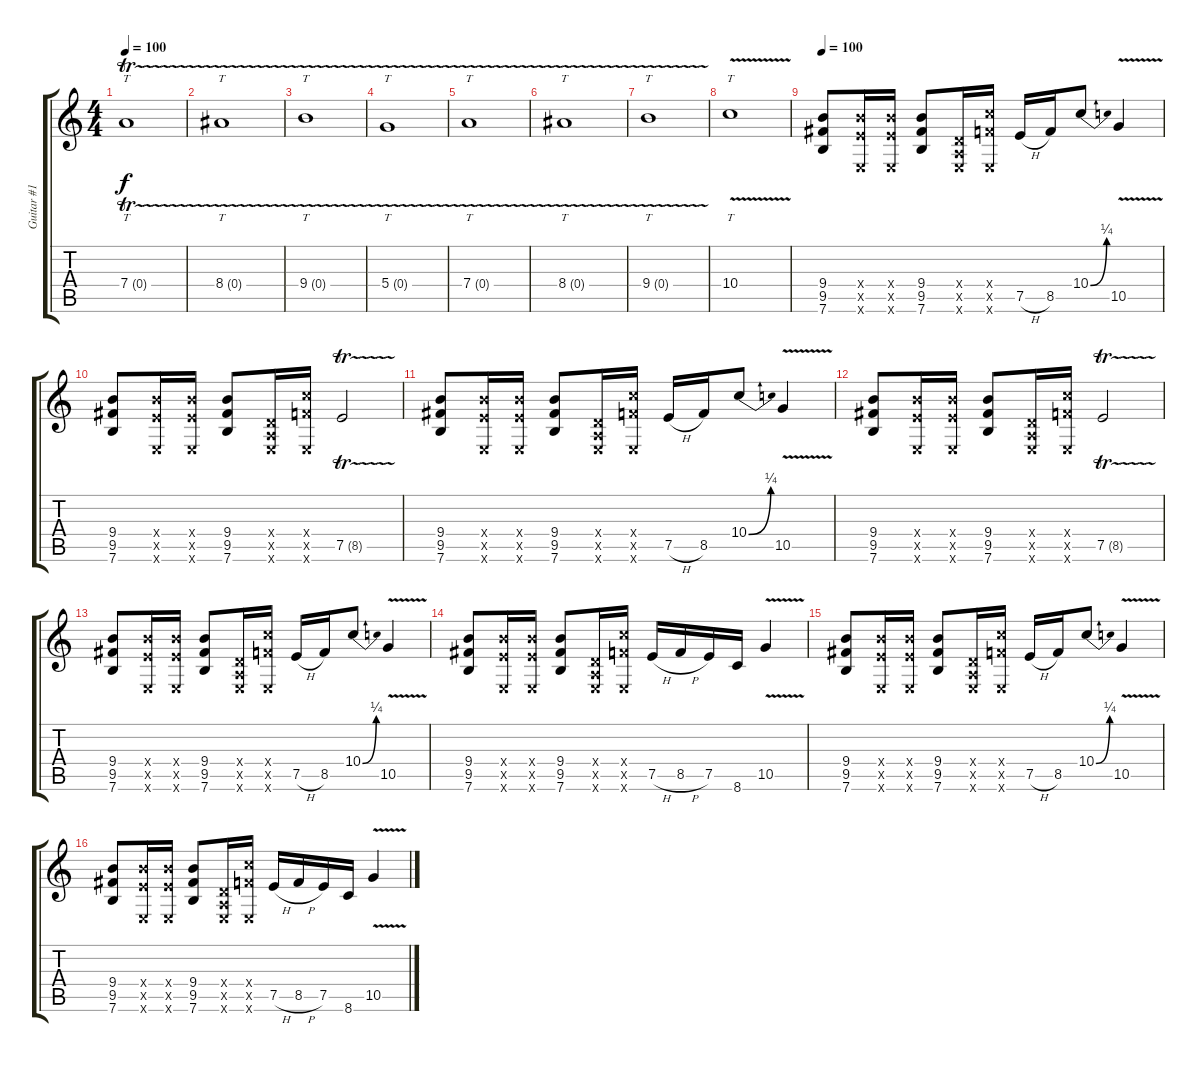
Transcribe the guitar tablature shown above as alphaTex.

\track ("Guitar #1" "Guitar #1") {instrument distortionguitar}
\staff {score tabs}
\tuning (E4 B3 G3 D3 A2 E2) {hide}
\ts (4 4)
\tempo 100
\tempo 120
\tempo 100
\clef g2
\ks c
7.4{tr (0 16)}.1{tt dy f instrument distortionguitar} |
8.4{tr (0 16)}.1{tt} |
9.4{tr (0 16)}.1{tt} |
5.4{tr (0 16)}.1{tt} |
7.4{tr (0 16)}.1{tt} |
8.4{tr (0 16)}.1{tt} |
9.4{tr (0 16)}.1{tt} |
10.4{v}.1{tt} |
\tempo 100
(9.4 9.5 7.6).8 (9.4{x} 7.5{x} 0.6{x}).16 (9.4{x} 7.5{x} 0.6{x}).16 (9.4 9.5 7.6).8 (0.4{x} 0.5{x} 0.6{x}).16 (10.4{x} 8.5{x} 0.6{x}).16 7.5{h}.16 8.5.16 10.4{be (bend 0 0 60 1)}.8 10.5{v}.4 |
(9.4 9.5 7.6).8 (9.4{x} 7.5{x} 0.6{x}).16 (9.4{x} 7.5{x} 0.6{x}).16 (9.4 9.5 7.6).8 (0.4{x} 0.5{x} 0.6{x}).16 (10.4{x} 8.5{x} 0.6{x}).16 7.5{tr (8 16)}.2 |
(9.4 9.5 7.6).8 (9.4{x} 7.5{x} 0.6{x}).16 (9.4{x} 7.5{x} 0.6{x}).16 (9.4 9.5 7.6).8 (0.4{x} 0.5{x} 0.6{x}).16 (10.4{x} 8.5{x} 0.6{x}).16 7.5{h}.16 8.5.16 10.4{be (bend 0 0 60 1)}.8 10.5{v}.4 |
(9.4 9.5 7.6).8 (9.4{x} 7.5{x} 0.6{x}).16 (9.4{x} 7.5{x} 0.6{x}).16 (9.4 9.5 7.6).8 (0.4{x} 0.5{x} 0.6{x}).16 (10.4{x} 8.5{x} 0.6{x}).16 7.5{tr (8 16)}.2 |
(9.4 9.5 7.6).8 (9.4{x} 7.5{x} 0.6{x}).16 (9.4{x} 7.5{x} 0.6{x}).16 (9.4 9.5 7.6).8 (0.4{x} 0.5{x} 0.6{x}).16 (10.4{x} 8.5{x} 0.6{x}).16 7.5{h}.16 8.5.16 10.4{be (bend 0 0 60 1)}.8 10.5{v}.4 |
(9.4 9.5 7.6).8 (9.4{x} 7.5{x} 0.6{x}).16 (9.4{x} 7.5{x} 0.6{x}).16 (9.4 9.5 7.6).8 (0.4{x} 0.5{x} 0.6{x}).16 (10.4{x} 8.5{x} 0.6{x}).16 7.5{h}.16 8.5{h}.16 7.5.16 8.6.16 10.5{v}.4 |
(9.4 9.5 7.6).8 (9.4{x} 7.5{x} 0.6{x}).16 (9.4{x} 7.5{x} 0.6{x}).16 (9.4 9.5 7.6).8 (0.4{x} 0.5{x} 0.6{x}).16 (10.4{x} 8.5{x} 0.6{x}).16 7.5{h}.16 8.5.16 10.4{be (bend 0 0 60 1)}.8 10.5{v}.4 |
(9.4 9.5 7.6).8 (9.4{x} 7.5{x} 0.6{x}).16 (9.4{x} 7.5{x} 0.6{x}).16 (9.4 9.5 7.6).8 (0.4{x} 0.5{x} 0.6{x}).16 (10.4{x} 8.5{x} 0.6{x}).16 7.5{h}.16 8.5{h}.16 7.5.16 8.6.16 10.5{v}.4
